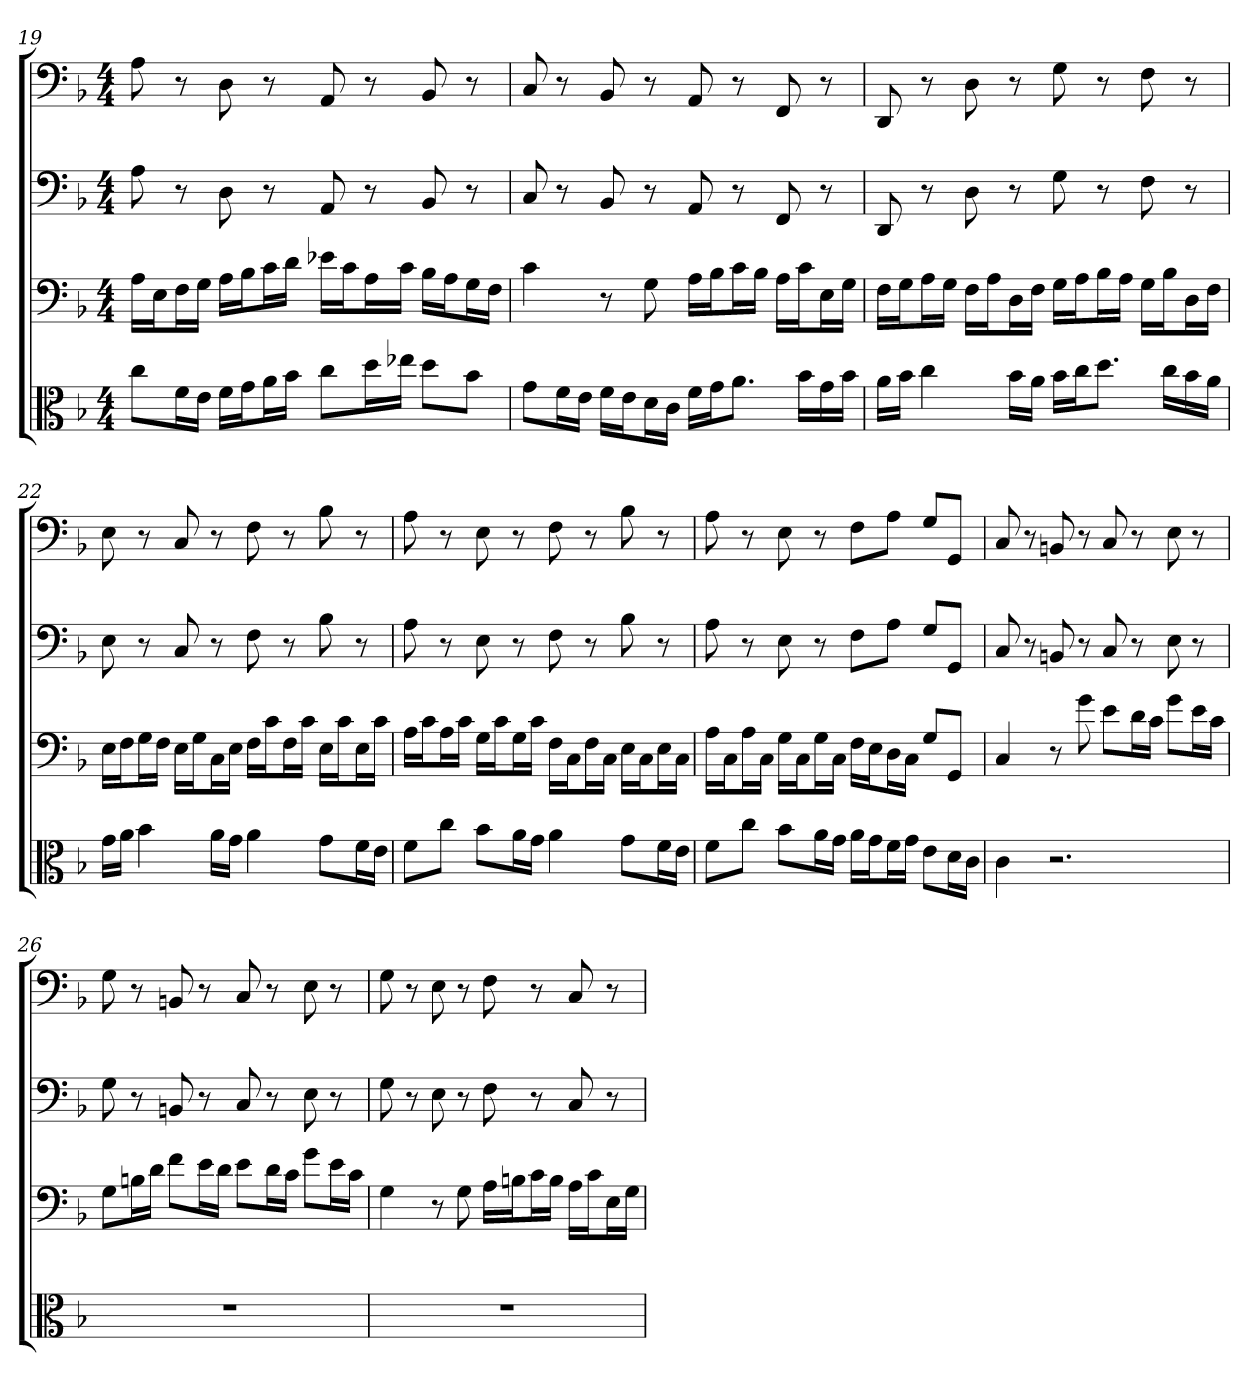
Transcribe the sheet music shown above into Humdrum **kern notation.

**kern	**kern	**kern	**kern
*part4	*part3	*part2	*part1
*staff4	*staff3	*staff2	*staff1
*clefC3	*clefF4	*clefF4	*clefF4
*k[b-]	*k[b-]	*k[b-]	*k[b-]
*F:	*F:	*F:	*F:
*M4/4	*M4/4	*M4/4	*M4/4
=19	=19	=19	=19
8cc\L	16A\LL	8A	8A
.	16E\J	.	.
16f\L	16F\L	8r	8r
16e\JJ	16G\JJ	.	.
16f\LL	16A\LL	8D	8D
16g\J	16B-\J	.	.
16a\L	16c\L	8r	8r
16b-\JJ	16d\JJ	.	.
8cc\L	16e-X\LL	8AA	8AA
.	16c\J	.	.
16dd\L	16A\L	8r	8r
16ee-X\JJ	16c\JJ	.	.
8dd\L	16B-\LL	8BB-	8BB-
.	16A\J	.	.
8b-\J	16G\L	8r	8r
.	16F\JJ	.	.
=20	=20	=20	=20
8g\L	4c	8C	8C
16f\L	.	8r	8r
16e\JJ	.	.	.
16f\LL	8r	8BB-	8BB-
16e\J	.	.	.
16d\L	8G	8r	8r
16c\JJ	.	.	.
16f\LL	16A\LL	8AA	8AA
16g\J	16B-\J	.	.
8.a\J	16c\L	8r	8r
.	16B-\JJ	.	.
.	16A\LL	8FF	8FF
16b-\LL	16c\J	.	.
16g\	16E\L	8r	8r
16b-\JJ	16G\JJ	.	.
=21	=21	=21	=21
16a\LL	16F\LL	8DD	8DD
16b-\JJ	16G\J	.	.
4cc	16A\L	8r	8r
.	16G\JJ	.	.
.	16F\LL	8D	8D
.	16A\J	.	.
16b-\LL	16D\L	8r	8r
16a\JJ	16F\JJ	.	.
16b-\LL	16G\LL	8G	8G
16cc\J	16A\J	.	.
8.dd\J	16B-\L	8r	8r
.	16A\JJ	.	.
.	16G\LL	8F	8F
16cc\LL	16B-\J	.	.
16b-\	16D\L	8r	8r
16a\JJ	16F\JJ	.	.
=22	=22	=22	=22
16g\LL	16E\LL	8E	8E
16a\JJ	16F\J	.	.
4b-	16G\L	8r	8r
.	16F\JJ	.	.
.	16E\LL	8C	8C
.	16G\J	.	.
16a\LL	16C\L	8r	8r
16g\JJ	16E\JJ	.	.
4a	16F\LL	8F	8F
.	16c\J	.	.
.	16F\L	8r	8r
.	16c\JJ	.	.
8g\L	16E\LL	8B-	8B-
.	16c\J	.	.
16f\L	16E\L	8r	8r
16e\JJ	16c\JJ	.	.
=23	=23	=23	=23
8f\L	16A\LL	8A	8A
.	16c\J	.	.
8cc\J	16A\L	8r	8r
.	16c\JJ	.	.
8b-\L	16G\LL	8E	8E
.	16c\J	.	.
16a\L	16G\L	8r	8r
16g\JJ	16c\JJ	.	.
4a	16F\LL	8F	8F
.	16C\J	.	.
.	16F\L	8r	8r
.	16C\JJ	.	.
8g\L	16E\LL	8B-	8B-
.	16C\J	.	.
16f\L	16E\L	8r	8r
16e\JJ	16C\JJ	.	.
=24	=24	=24	=24
8f\L	16A\LL	8A	8A
.	16C\J	.	.
8cc\J	16A\L	8r	8r
.	16C\JJ	.	.
8b-\L	16G\LL	8E	8E
.	16C\J	.	.
16a\L	16G\L	8r	8r
16g\JJ	16C\JJ	.	.
16a\LL	16F\LL	8F\L	8F\L
16g\J	16E\J	.	.
16f\L	16D\L	8A\J	8A\J
16g\JJ	16C\JJ	.	.
8e\L	8G/L	8G/L	8G/L
16d\L	8GG/J	8GG/J	8GG/J
16c\JJ	.	.	.
=25	=25	=25	=25
4c	4C	8C	8C
.	.	8r	8r
2.r	8r	8BBn	8BBn
.	8g	8r	8r
.	8e\L	8C	8C
.	16d\L	8r	8r
.	16c\JJ	.	.
.	8g\L	8E	8E
.	16e\L	8r	8r
.	16c\JJ	.	.
=26	=26	=26	=26
1r	8G\L	8G	8G
.	16Bn\L	8r	8r
.	16d\JJ	.	.
.	8f\L	8BBn	8BBn
.	16e\L	8r	8r
.	16d\JJ	.	.
.	8e\L	8C	8C
.	16d\L	8r	8r
.	16c\JJ	.	.
.	8g\L	8E	8E
.	16e\L	8r	8r
.	16c\JJ	.	.
=27	=27	=27	=27
1r	4G	8G	8G
.	.	8r	8r
.	8r	8E	8E
.	8G	8r	8r
.	16A\LL	8F	8F
.	16Bn\J	.	.
.	16c\L	8r	8r
.	16B\JJ	.	.
.	16A\LL	8C	8C
.	16c\J	.	.
.	16E\L	8r	8r
.	16G\JJ	.	.
=	=	=	=
*-	*-	*-	*-
